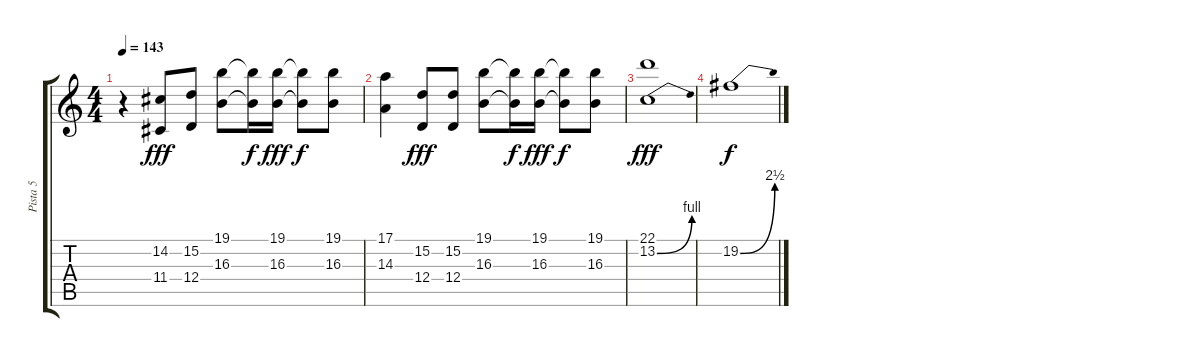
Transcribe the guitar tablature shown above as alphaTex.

\track ("Pista 5" "Pista 5") {instrument viola}
\staff {score tabs}
\tuning (E4 B3 G3 D3 A2 E2) {hide}
\ts (4 4)
\tempo 143
\clef g2
\ks c
r.4{dy f instrument altosax} (14.2 11.4).8{dy fff} (15.2 12.4).8 (19.1 16.3).8 (19.1{t} 16.3{t}).16{dy f} (19.1 16.3).16{dy fff} (19.1{t} 16.3{t}).8{dy f} (19.1 16.3).8 |
(17.1 14.3).4 (15.2 12.4).8{dy fff} (15.2 12.4).8 (19.1 16.3).8 (19.1{t} 16.3{t}).16{dy f} (19.1 16.3).16{dy fff} (19.1{t} 16.3{t}).8{dy f} (19.1 16.3).8 |
(22.1 13.2{be (bend 0 0 60 4)}).1{dy fff} |
19.2{be (bend 0 0 60 10)}.1{dy f}
